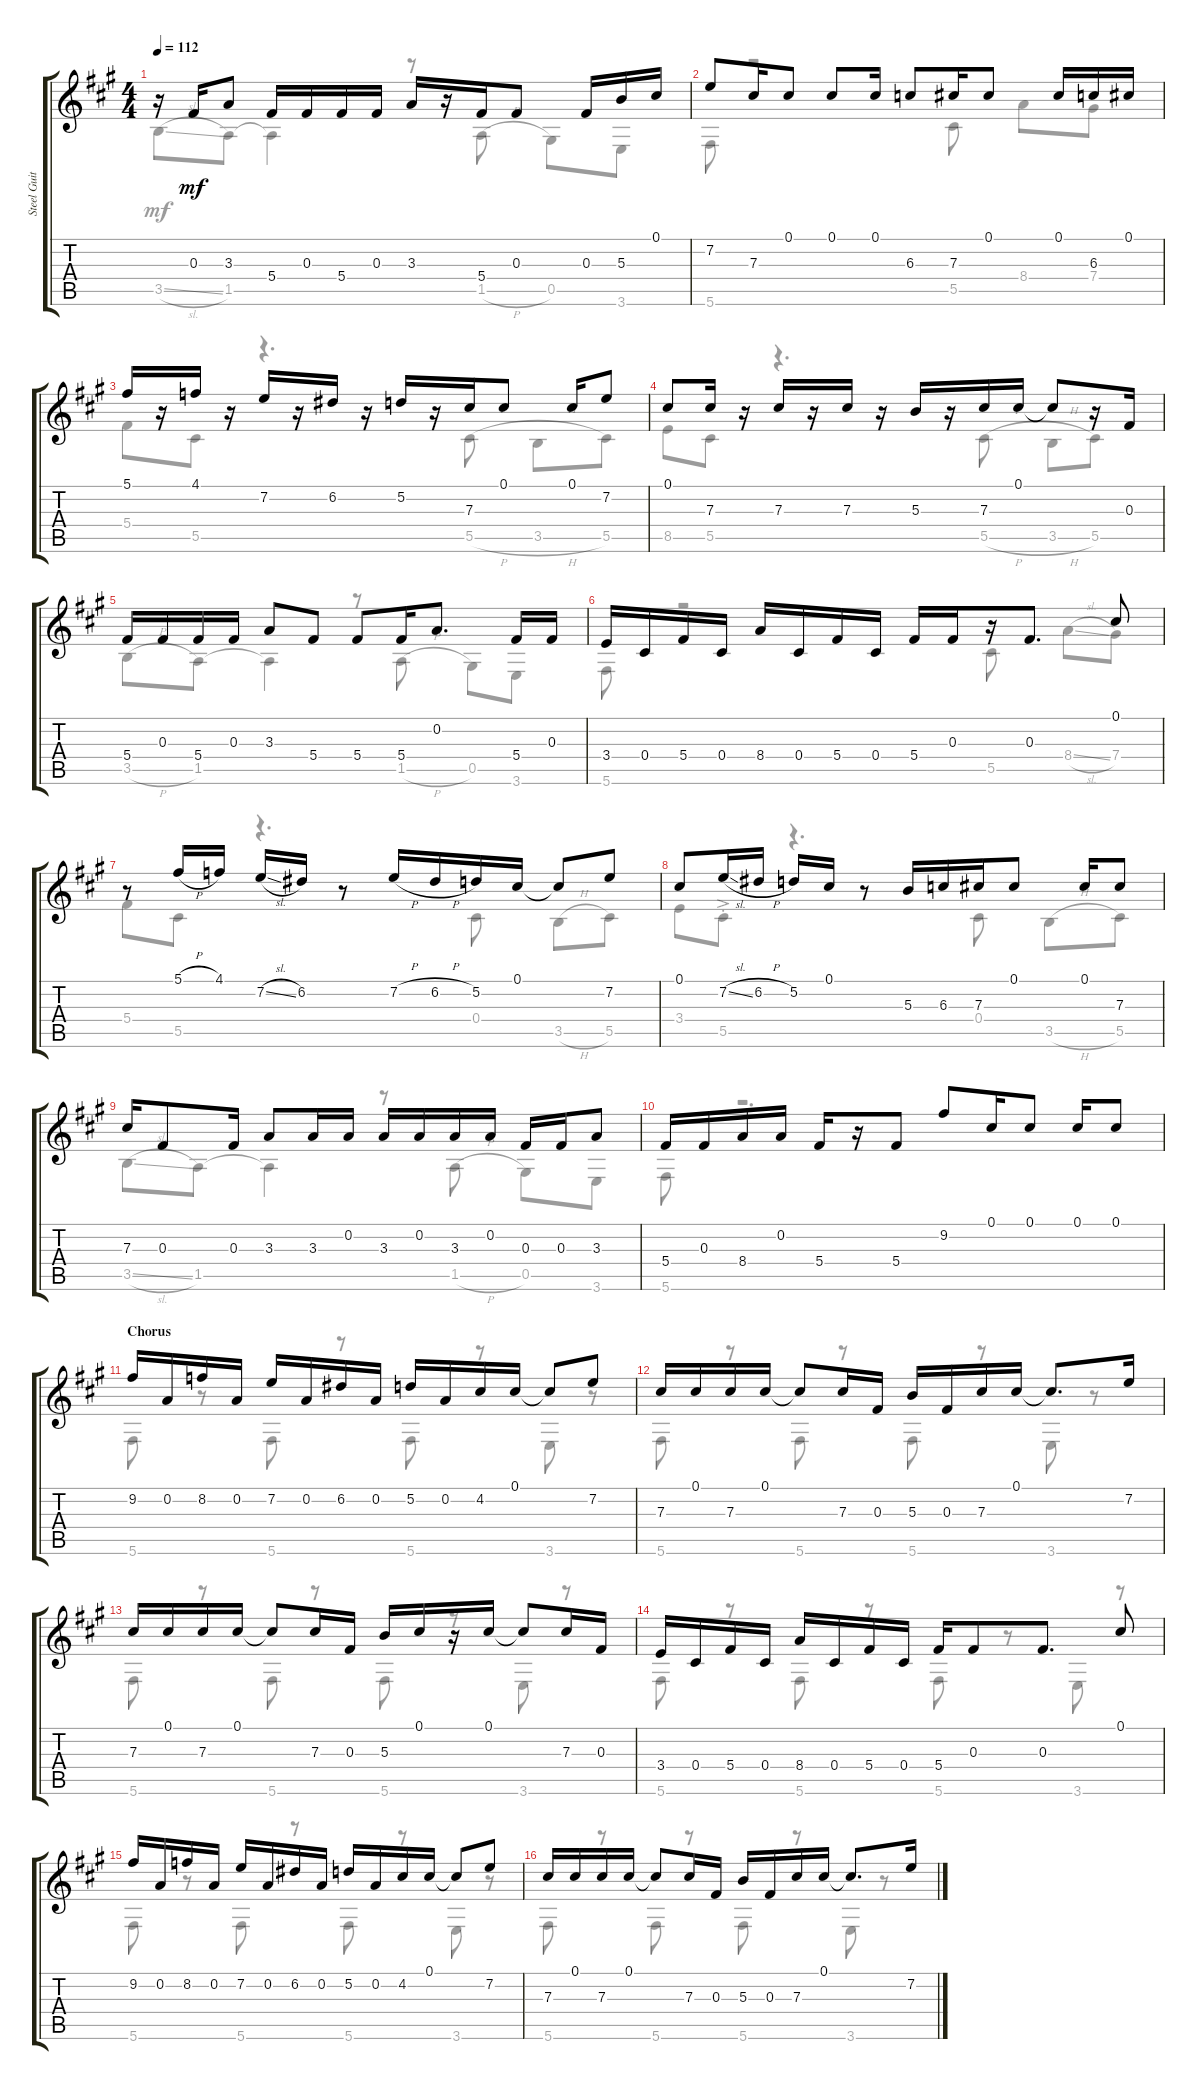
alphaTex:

\track ("Steel Guitar" "Steel Guit") {instrument acousticguitarsteel}
\staff {score tabs}
\tuning (Db4 A3 Gb3 Db3 Ab2 Db2) {hide}
\voice
\ts (4 4)
\tempo 112
\clef g2
\ks f#minor
r.16{dy mf} 0.3.16 3.3.8 5.4.16 0.3.16 5.4.16 0.3.16 3.3.16 r.16 5.4.16 0.3.8 0.3.16 5.3.16 0.1.16 |
7.2.8 7.3.16 0.1.8 0.1.8 0.1.16 6.3.8 7.3.16 0.1.8 0.1.16 6.3.16 0.1.16 |
5.1.16 r.16 4.1.16 r.16 7.2.16 r.16 6.2.16 r.16 5.2.16 r.16 7.3.16 0.1.8 0.1.16 7.2.8 |
0.1.8 7.3.16 r.16 7.3.16 r.16 7.3.16 r.16 5.3.16 r.16 7.3.16 0.1.16 0.1{t}.8 r.16 0.3.16 |
5.4.16 0.3.16 5.4.16 0.3.16 3.3.8 5.4.8 5.4.8 5.4.16 0.2.8{d} 5.4.16 0.3.16 |
3.4.16 0.4.16 5.4.16 0.4.16 8.4.16 0.4.16 5.4.16 0.4.16 5.4.16 0.3.16 r.16 0.3.8{d} 0.1.8 |
r.8 5.1{h}.16 4.1.16 7.2{sl}.16 6.2.16 r.8 7.2{h}.16 6.2{h}.16 5.2.16 0.1.16 0.1{t}.8 7.2.8 |
0.1.8 7.2{sl}.16 6.2{h}.16 5.2.16 0.1.16 r.8 5.3.16 6.3.16 7.3.16 0.1.8 0.1.16 7.3.8 |
7.3.16 0.3.8 0.3.16 3.3.8 3.3.16 0.2.16 3.3.16 0.2.16 3.3.16 0.2.16 0.3.16 0.3.16 3.3.8 |
5.4.16 0.3.16 8.4.16 0.2.16 5.4.16 r.16 5.4.8 9.2.8 0.1.16 0.1.8 0.1.16 0.1.8 |
\section ("" "Chorus")
9.2.16 0.2.16 8.2.16 0.2.16 7.2.16 0.2.16 6.2.16 0.2.16 5.2.16 0.2.16 4.2.16 0.1.16 0.1{t}.8 7.2.8 |
7.3.16 0.1.16 7.3.16 0.1.16 0.1{t}.8 7.3.16 0.3.16 5.3.16 0.3.16 7.3.16 0.1.16 0.1{t}.8{d} 7.2.16 |
7.3.16 0.1.16 7.3.16 0.1.16 0.1{t}.8 7.3.16 0.3.16 5.3.16 0.1.16 r.16 0.1.16 0.1{t}.8 7.3.16 0.3.16 |
3.4.16 0.4.16 5.4.16 0.4.16 8.4.16 0.4.16 5.4.16 0.4.16 5.4.16 0.3.8 0.3.8{d} 0.1.8 |
9.2.16 0.2.16 8.2.16 0.2.16 7.2.16 0.2.16 6.2.16 0.2.16 5.2.16 0.2.16 4.2.16 0.1.16 0.1{t}.8 7.2.8 |
7.3.16 0.1.16 7.3.16 0.1.16 0.1{t}.8 7.3.16 0.3.16 5.3.16 0.3.16 7.3.16 0.1.16 0.1{t}.8{d} 7.2.16
\voice
\clef g2
\ottava regular
\simile none
\ks f#minor
3.5{sl}.8{dy mf} 1.5.8 1.5{t}.4 r.8 1.5{h}.8 0.5.8 3.6.8 |
5.6.8 r.2 5.5.8 8.4.8 7.4.8 |
5.4.8 5.5.8 r.4{d} 5.5{h}.8 3.5{h}.8 5.5.8 |
8.5.8 5.5.8 r.4{d} 5.5{h}.8 3.5{h}.8 5.5.8 |
3.5{h}.8 1.5.8 1.5{t}.4 r.8 1.5{h}.8 0.5.8 3.6.8 |
5.6.8 r.2 5.5.8 8.4{sl}.8 7.4.8 |
5.4.8 5.5.8 r.4{d} 0.4.8 3.5{h}.8 5.5.8 |
3.4.8 5.5{ac st}.8 r.4{d} 0.4.8 3.5{h}.8 5.5.8 |
3.5{sl}.8 1.5.8 1.5{t}.4 r.8 1.5{h}.8 0.5.8 3.6.8 |
5.6.8 r.2{d} |
5.6.8 r.8 5.6.8 r.8 5.6.8 r.8 3.6.8 r.8 |
5.6.8 r.8 5.6.8 r.8 5.6.8 r.8 3.6.8 r.8 |
5.6.8 r.8 5.6.8 r.8 5.6.8 r.8 3.6.8 r.8 |
5.6.8 r.8 5.6.8 r.8 5.6.8 r.8 3.6.8 r.8 |
5.6.8 r.8 5.6.8 r.8 5.6.8 r.8 3.6.8 r.8 |
5.6.8 r.8 5.6.8 r.8 5.6.8 r.8 3.6.8 r.8
